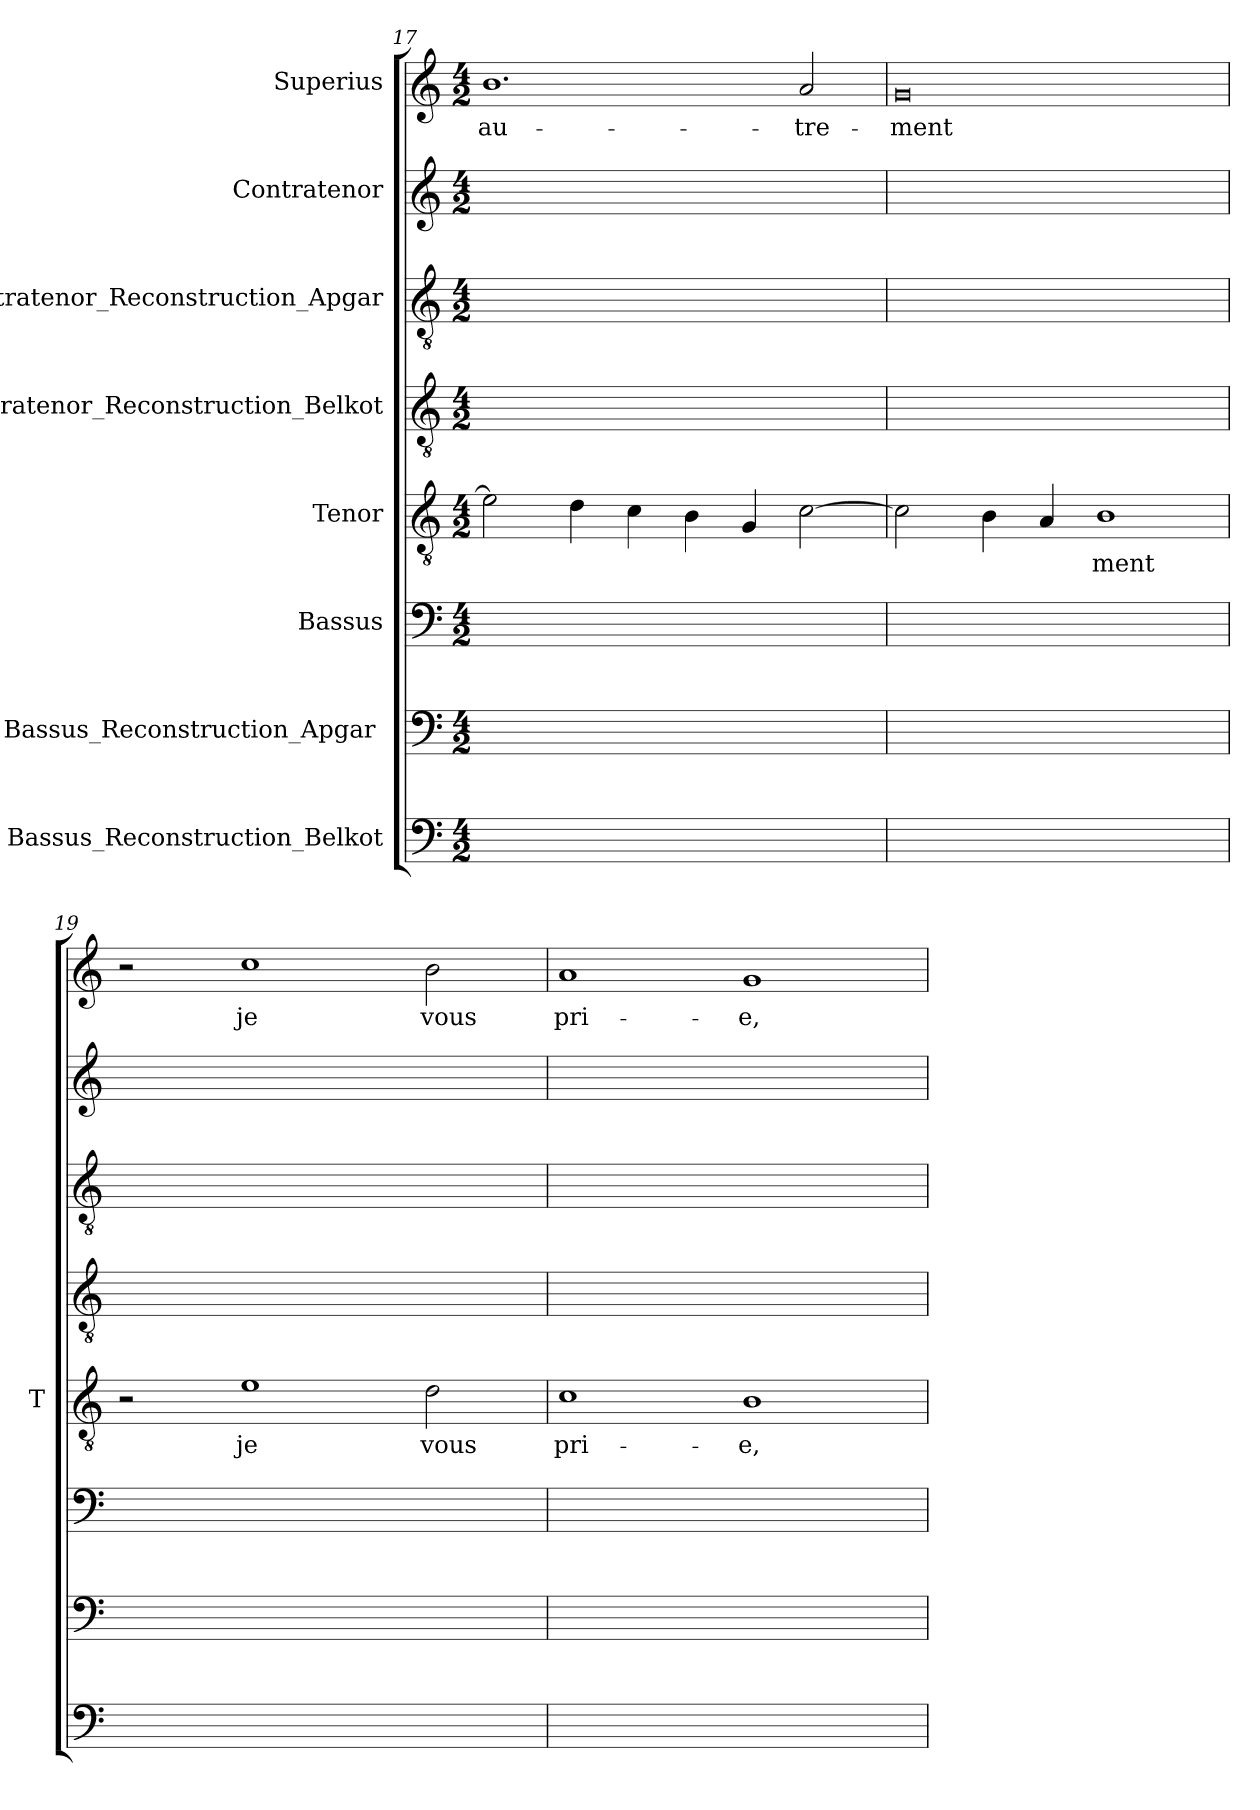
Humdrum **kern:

**kern	**kern	**kern	**kern	**text	**kern	**kern	**kern	**kern	**text
*part8	*part7	*part6	*part5	*part5	*part4	*part3	*part2	*part1	*part1
*staff8	*staff7	*staff6	*staff5	*staff5	*staff4	*staff3	*staff2	*staff1	*staff1
*I"Bassus_Reconstruction_Belkot	*I"Bassus_Reconstruction_Apgar 	*I"Bassus	*I"Tenor	*	*I"Contratenor_Reconstruction_Belkot	*I"Contratenor_Reconstruction_Apgar	*I"Contratenor	*I"Superius	*
*	*	*	*I'T	*	*	*	*	*	*
*clefF4	*clefF4	*clefF4	*clefGv2	*	*clefGv2	*clefGv2	*clefG2	*clefG2	*
*k[]	*k[]	*k[]	*k[]	*	*k[]	*k[]	*k[]	*k[]	*
*M4/2	*M4/2	*M4/2	*M4/2	*	*M4/2	*M4/2	*M4/2	*M4/2	*
=17	=17	=17	=17	=17	=17	=17	=17	=17	=17
0ryy	0ryy	0ryy	2e]	.	0ryy	0ryy	0ryy	1.b	au-
.	.	.	4d	.	.	.	.	.	.
.	.	.	4c	.	.	.	.	.	.
.	.	.	4B	.	.	.	.	.	.
.	.	.	4G	.	.	.	.	.	.
.	.	.	[2c	.	.	.	.	2a	tre-
=18	=18	=18	=18	=18	=18	=18	=18	=18	=18
0ryy	0ryy	0ryy	2c]	.	0ryy	0ryy	0ryy	0g	-ment
.	.	.	4B	.	.	.	.	.	.
.	.	.	4A	.	.	.	.	.	.
.	.	.	1B	-ment	.	.	.	.	.
=19	=19	=19	=19	=19	=19	=19	=19	=19	=19
0ryy	0ryy	0ryy	2r	.	0ryy	0ryy	0ryy	2r	.
.	.	.	1e	-je	.	.	.	1cc	-je
.	.	.	2d	-vous	.	.	.	2b	-vous
=20	=20	=20	=20	=20	=20	=20	=20	=20	=20
0ryy	0ryy	0ryy	1c	pri-	0ryy	0ryy	0ryy	1a	pri-
.	.	.	1B	-e,	.	.	.	1g	-e,
=	=	=	=	=	=	=	=	=	=
*-	*-	*-	*-	*-	*-	*-	*-	*-	*-
